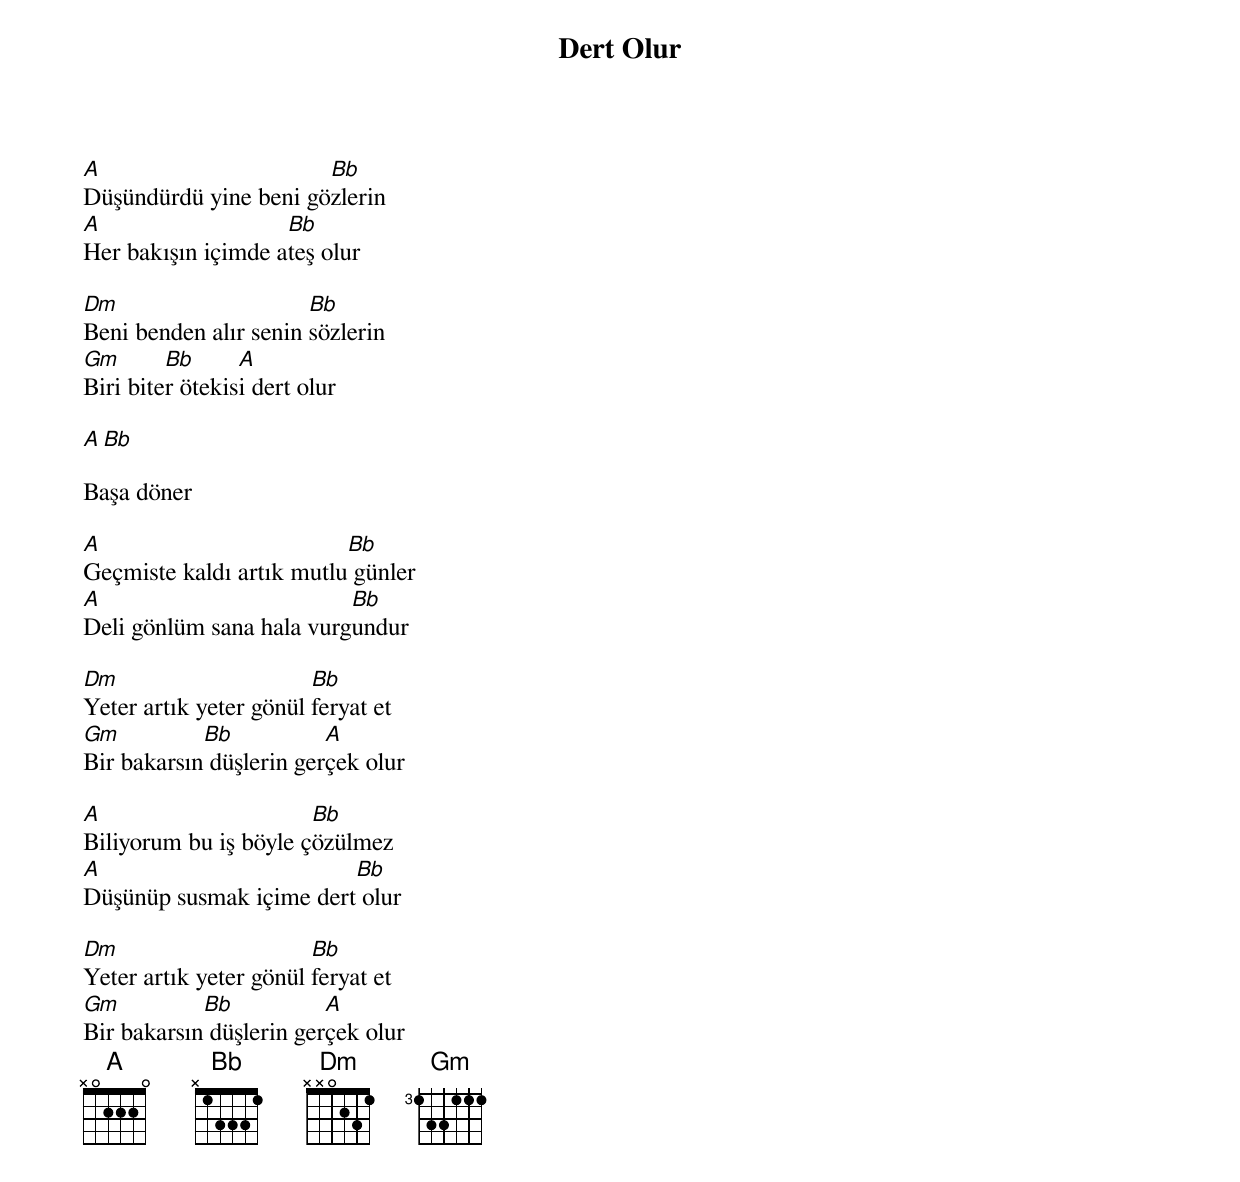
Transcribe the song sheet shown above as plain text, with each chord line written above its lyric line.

{title: Dert Olur}
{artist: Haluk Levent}

A                      Bb
Düşündürdü yine beni gözlerin
A                   Bb
Her bakışın içimde ateş olur

Dm                     Bb
Beni benden alır senin sözlerin
Gm       Bb      A
Biri biter ötekisi dert olur

A  Bb

Başa döner

A                         Bb
Geçmiste kaldı artık mutlu günler
A                         Bb
Deli gönlüm sana hala vurgundur

Dm                      Bb
Yeter artık yeter gönül feryat et
Gm          Bb           A
Bir bakarsın düşlerin gerçek olur

A                      Bb
Biliyorum bu iş böyle çözülmez
A                        Bb
Düşünüp susmak içime dert olur

Dm                      Bb
Yeter artık yeter gönül feryat et
Gm          Bb           A
Bir bakarsın düşlerin gerçek olur
